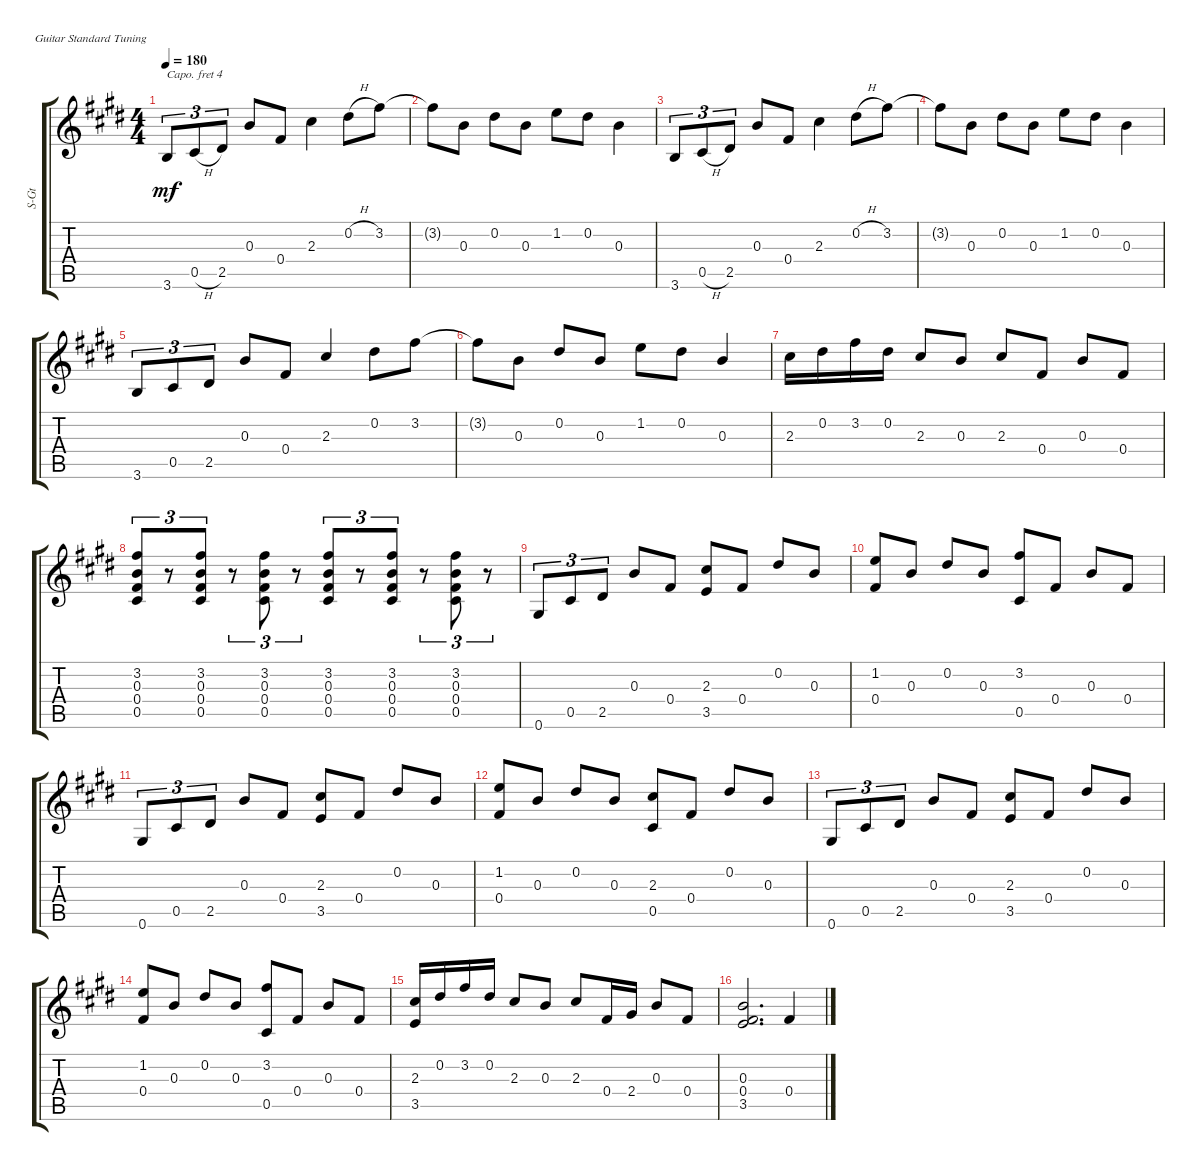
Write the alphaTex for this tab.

\defaultSystemsLayout 4
\bracketExtendMode groupsimilarinstruments
\track ("Steel Guitar" "S-Gt") {instrument acousticguitarsteel}
\staff {score tabs}
\capo 4
\tuning (E4 B3 G3 D3 A2 E2)
\ts (4 4)
\tempo 180
\clef g2
\ks e
3.6{acc forcenatural}.8{tu (3 2) dy mf instrument acousticguitarsteel} 0.5{h acc forcenatural}.8{tu (3 2)} 2.5{acc forcenatural}.8{tu (3 2)} 0.3{acc forcenatural}.8 0.4{acc forcenatural}.8 2.3{acc forcenatural}.4 0.2{h acc forcenatural}.8 3.2{acc forcenatural}.8 |
3.2{t acc forcenatural}.8 0.3{acc forcenatural}.8 0.2{acc forcenatural}.8 0.3{acc forcenatural}.8 1.2{acc forcenatural}.8 0.2{acc forcenatural}.8 0.3{acc forcenatural}.4 |
3.6{acc forcenatural}.8{tu (3 2)} 0.5{h acc forcenatural}.8{tu (3 2)} 2.5{acc forcenatural}.8{tu (3 2)} 0.3{acc forcenatural}.8 0.4{acc forcenatural}.8 2.3{acc forcenatural}.4 0.2{h acc forcenatural}.8 3.2{acc forcenatural}.8 |
3.2{t acc forcenatural}.8 0.3{acc forcenatural}.8 0.2{acc forcenatural}.8 0.3{acc forcenatural}.8 1.2{acc forcenatural}.8 0.2{acc forcenatural}.8 0.3{acc forcenatural}.4 |
3.6{acc forcenatural}.8{tu (3 2) beam Up} 0.5{acc forcenatural}.8{tu (3 2) beam Up} 2.5{acc forcenatural}.8{tu (3 2) beam Up} 0.3{acc forcenatural}.8{beam Up} 0.4{acc forcenatural}.8{beam Up} 2.3{acc forcenatural}.4{beam Up} 0.2{acc forcenatural}.8{beam Down} 3.2{acc forcenatural}.8{beam Down} |
3.2{t acc forcenatural}.8{beam Down} 0.3{acc forcenatural}.8{beam Down} 0.2{acc forcenatural}.8{beam Up} 0.3{acc forcenatural}.8{beam Up} 1.2{acc forcenatural}.8{beam Down} 0.2{acc forcenatural}.8{beam Down} 0.3{acc forcenatural}.4{beam Up} |
2.3{acc forcenatural}.16{beam Down} 0.2{acc forcenatural}.16{beam Down} 3.2{acc forcenatural}.16{beam Down} 0.2{acc forcenatural}.16{beam Down} 2.3{acc forcenatural}.8{beam Up} 0.3{acc forcenatural}.8{beam Up} 2.3{acc forcenatural}.8{beam Up} 0.4{acc forcenatural}.8{beam Up} 0.3{acc forcenatural}.8{beam Up} 0.4{acc forcenatural}.8{beam Up} |
(0.5{acc forcenatural} 0.4{acc forcenatural} 0.3{acc forcenatural} 3.2{acc forcenatural}).8{tu (3 2) beam Up} r.8{tu (3 2) beam Up} (0.5{acc forcenatural} 0.4{acc forcenatural} 0.3{acc forcenatural} 3.2{acc forcenatural}).8{tu (3 2) beam Up} r.8{tu (3 2) beam Down} (0.5{acc forcenatural} 0.4{acc forcenatural} 0.3{acc forcenatural} 3.2{acc forcenatural}).8{tu (3 2) beam Up} r.8{tu (3 2) beam Down} (0.5{acc forcenatural} 0.4{acc forcenatural} 0.3{acc forcenatural} 3.2{acc forcenatural}).8{tu (3 2) beam Up} r.8{tu (3 2) beam Up} (0.5{acc forcenatural} 0.4{acc forcenatural} 0.3{acc forcenatural} 3.2{acc forcenatural}).8{tu (3 2) beam Up} r.8{tu (3 2) beam Down} (0.5{acc forcenatural} 0.4{acc forcenatural} 0.3{acc forcenatural} 3.2{acc forcenatural}).8{tu (3 2) beam Up} r.8{tu (3 2) beam Down} |
0.6{acc forcenatural}.8{tu (3 2) beam Up} 0.5{acc forcenatural}.8{tu (3 2) beam Up} 2.5{acc forcenatural}.8{tu (3 2) beam Up} 0.3{acc forcenatural}.8{beam Up} 0.4{acc forcenatural}.8{beam Up} (3.5{acc forcenatural} 2.3{acc forcenatural}).8{beam Up} 0.4{acc forcenatural}.8{beam Up} 0.2{acc forcenatural}.8{beam Up} 0.3{acc forcenatural}.8{beam Up} |
(0.4{acc forcenatural} 1.2{acc forcenatural}).8{beam Up} 0.3{acc forcenatural}.8{beam Up} 0.2{acc forcenatural}.8{beam Up} 0.3{acc forcenatural}.8{beam Up} (0.5{acc forcenatural} 3.2{acc forcenatural}).8{beam Up} 0.4{acc forcenatural}.8{beam Up} 0.3{acc forcenatural}.8{beam Up} 0.4{acc forcenatural}.8{beam Up} |
0.6{acc forcenatural}.8{tu (3 2) beam Up} 0.5{acc forcenatural}.8{tu (3 2) beam Up} 2.5{acc forcenatural}.8{tu (3 2) beam Up} 0.3{acc forcenatural}.8{beam Up} 0.4{acc forcenatural}.8{beam Up} (3.5{acc forcenatural} 2.3{acc forcenatural}).8{beam Up} 0.4{acc forcenatural}.8{beam Up} 0.2{acc forcenatural}.8{beam Up} 0.3{acc forcenatural}.8{beam Up} |
(0.4{acc forcenatural} 1.2{acc forcenatural}).8{beam Up} 0.3{acc forcenatural}.8{beam Up} 0.2{acc forcenatural}.8{beam Up} 0.3{acc forcenatural}.8{beam Up} (0.5{acc forcenatural} 2.3{acc forcenatural}).8{beam Up} 0.4{acc forcenatural}.8{beam Up} 0.2{acc forcenatural}.8{beam Up} 0.3{acc forcenatural}.8{beam Up} |
0.6{acc forcenatural}.8{tu (3 2) beam Up} 0.5{acc forcenatural}.8{tu (3 2) beam Up} 2.5{acc forcenatural}.8{tu (3 2) beam Up} 0.3{acc forcenatural}.8{beam Up} 0.4{acc forcenatural}.8{beam Up} (3.5{acc forcenatural} 2.3{acc forcenatural}).8{beam Up} 0.4{acc forcenatural}.8{beam Up} 0.2{acc forcenatural}.8{beam Up} 0.3{acc forcenatural}.8{beam Up} |
(0.4{acc forcenatural} 1.2{acc forcenatural}).8{beam Up} 0.3{acc forcenatural}.8{beam Up} 0.2{acc forcenatural}.8{beam Up} 0.3{acc forcenatural}.8{beam Up} (0.5{acc forcenatural} 3.2{acc forcenatural}).8{beam Up} 0.4{acc forcenatural}.8{beam Up} 0.3{acc forcenatural}.8{beam Up} 0.4{acc forcenatural}.8{beam Up} |
(3.5{acc forcenatural} 2.3{acc forcenatural}).16{beam Up} 0.2{acc forcenatural}.16{beam Up} 3.2{acc forcenatural}.16{beam Up} 0.2{acc forcenatural}.16{beam Up} 2.3{acc forcenatural}.8{beam Up} 0.3{acc forcenatural}.8{beam Up} 2.3{acc forcenatural}.8{beam Up} 0.4{acc forcenatural}.16{beam Up} 2.4{acc forcenatural}.16{beam Up} 0.3{acc forcenatural}.8{beam Up} 0.4{acc forcenatural}.8{beam Up} |
(3.5{acc forcenatural} 0.4{acc forcenatural} 0.3{acc forcenatural}).2{d beam Up} 0.4{acc forcenatural}.4{beam Up}
